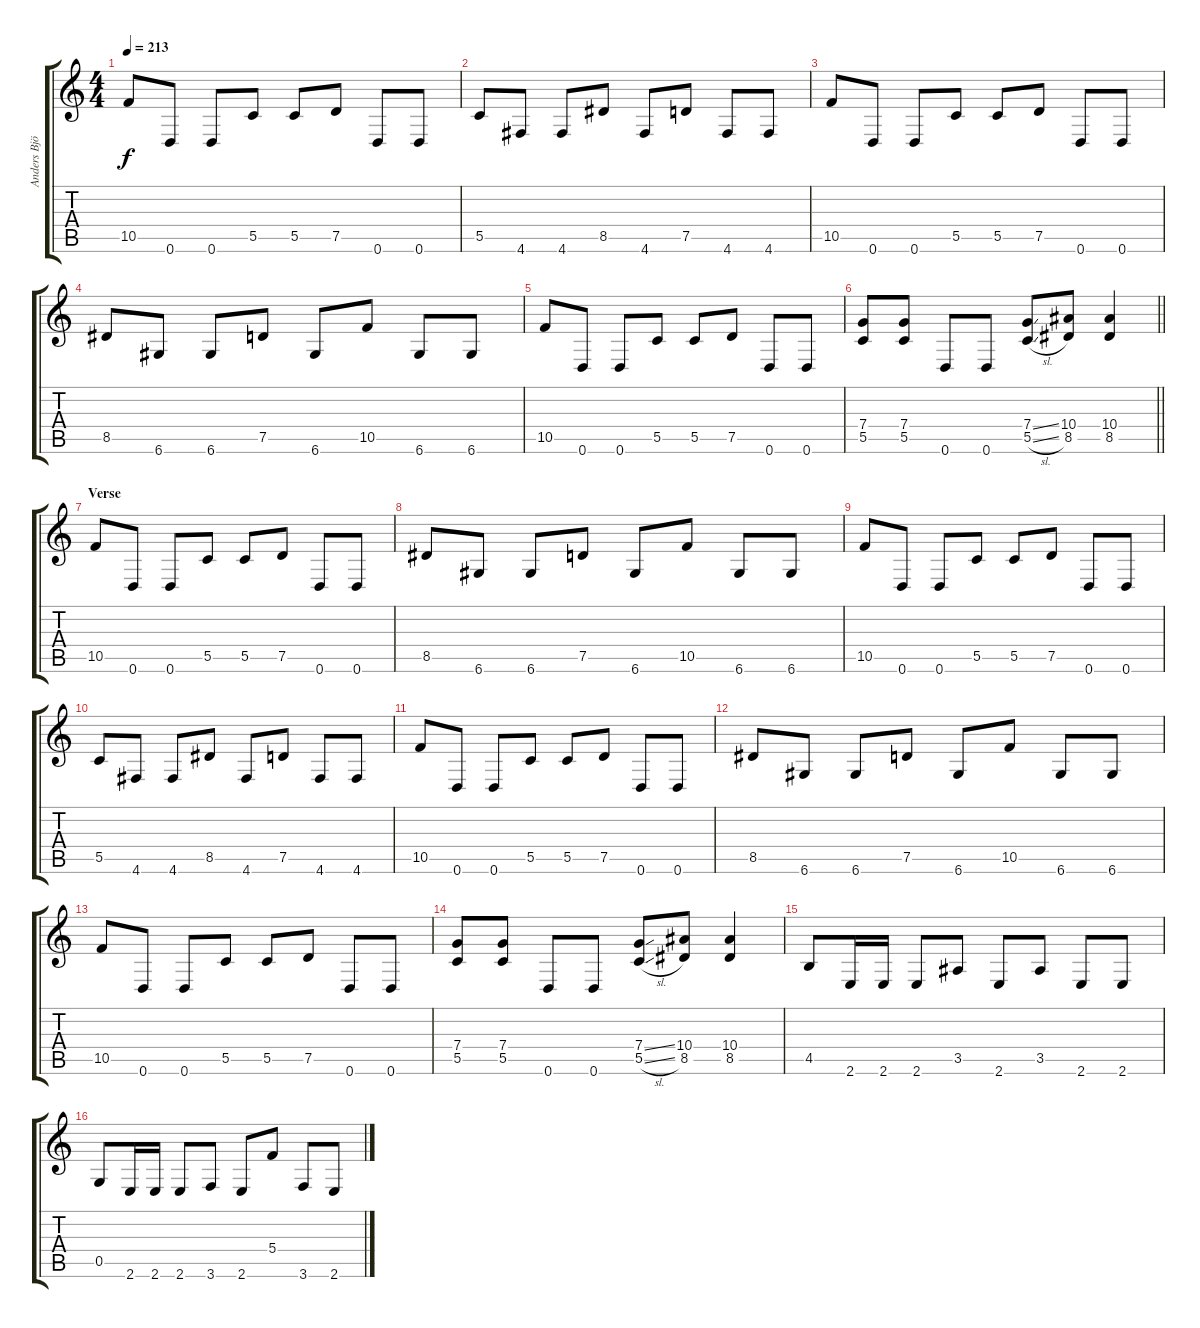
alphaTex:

\track ("Anders Björler" "Anders Bjö") {instrument distortionguitar}
\staff {score tabs}
\tuning (D4 A3 F3 C3 G2 D2) {hide}
\ts (4 4)
\tempo 213
\clef g2
\ks c
10.5.8{dy f} 0.6.8 0.6.8 5.5.8 5.5.8 7.5.8 0.6.8 0.6.8 |
5.5.8 4.6.8 4.6.8 8.5.8 4.6.8 7.5.8 4.6.8 4.6.8 |
10.5.8 0.6.8 0.6.8 5.5.8 5.5.8 7.5.8 0.6.8 0.6.8 |
8.5.8 6.6.8 6.6.8 7.5.8 6.6.8 10.5.8 6.6.8 6.6.8 |
10.5.8 0.6.8 0.6.8 5.5.8 5.5.8 7.5.8 0.6.8 0.6.8 |
\barLineRight lightlight
(7.4 5.5).8 (7.4 5.5).8 0.6.8 0.6.8 (7.4{ss} 5.5{sl}).8 (10.4 8.5).8 (10.4 8.5).4 |
\section ("" "Verse")
10.5.8 0.6.8 0.6.8 5.5.8 5.5.8 7.5.8 0.6.8 0.6.8 |
8.5.8 6.6.8 6.6.8 7.5.8 6.6.8 10.5.8 6.6.8 6.6.8 |
10.5.8 0.6.8 0.6.8 5.5.8 5.5.8 7.5.8 0.6.8 0.6.8 |
5.5.8 4.6.8 4.6.8 8.5.8 4.6.8 7.5.8 4.6.8 4.6.8 |
10.5.8 0.6.8 0.6.8 5.5.8 5.5.8 7.5.8 0.6.8 0.6.8 |
8.5.8 6.6.8 6.6.8 7.5.8 6.6.8 10.5.8 6.6.8 6.6.8 |
10.5.8 0.6.8 0.6.8 5.5.8 5.5.8 7.5.8 0.6.8 0.6.8 |
(7.4 5.5).8 (7.4 5.5).8 0.6.8 0.6.8 (7.4{ss} 5.5{sl}).8 (10.4 8.5).8 (10.4 8.5).4 |
4.5.8 2.6.16 2.6.16 2.6.8 3.5.8 2.6.8 3.5.8 2.6.8 2.6.8 |
0.5.8 2.6.16 2.6.16 2.6.8 3.6.8 2.6.8 5.4.8 3.6.8 2.6.8
